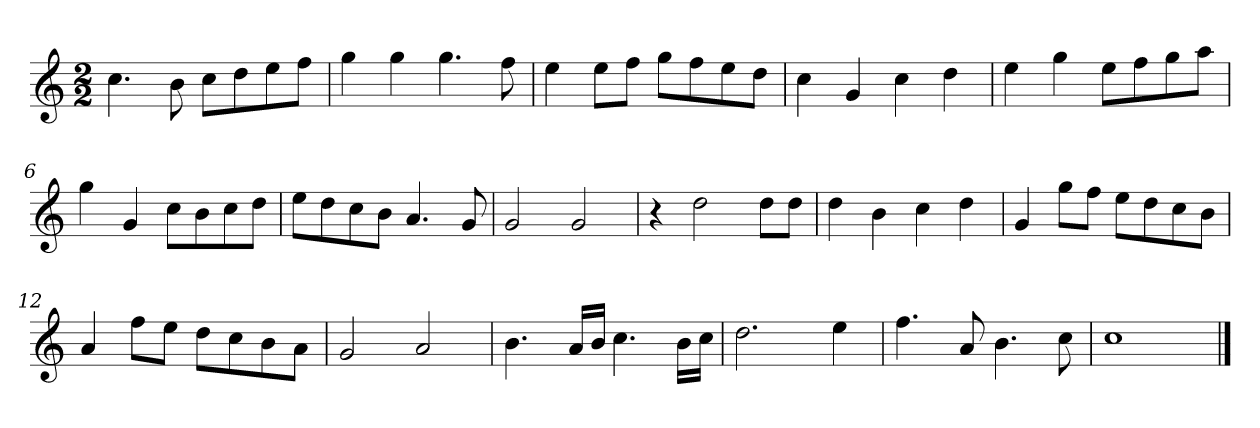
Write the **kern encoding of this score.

**kern
*part1
*staff1
*k[]
*M2/2
*MM120
=1
4.cc
8b
8ccL
8dd
8ee
8ffJ
=2
4gg
4gg
4.gg
8ff
=3
4ee
8eeL
8ffJ
8ggL
8ff
8ee
8ddJ
=4
4cc
4g
4cc
4dd
=5
4ee
4gg
8eeL
8ff
8gg
8aaJ
=6
4gg
4g
8ccL
8b
8cc
8ddJ
=7
8eeL
8dd
8cc
8bJ
4.a
8g
=8
2g
2g
=9
4r
2dd
8ddL
8ddJ
=10
4dd
4b
4cc
4dd
=11
4g
8ggL
8ffJ
8eeL
8dd
8cc
8bJ
=12
4a
8ffL
8eeJ
8ddL
8cc
8b
8aJ
=13
2g
2a
=14
4.b
16aLL
16bJJ
4.cc
16bLL
16ccJJ
=15
2.dd
4ee
=16
4.ff
8a
4.b
8cc
=17
1cc
==
*-
